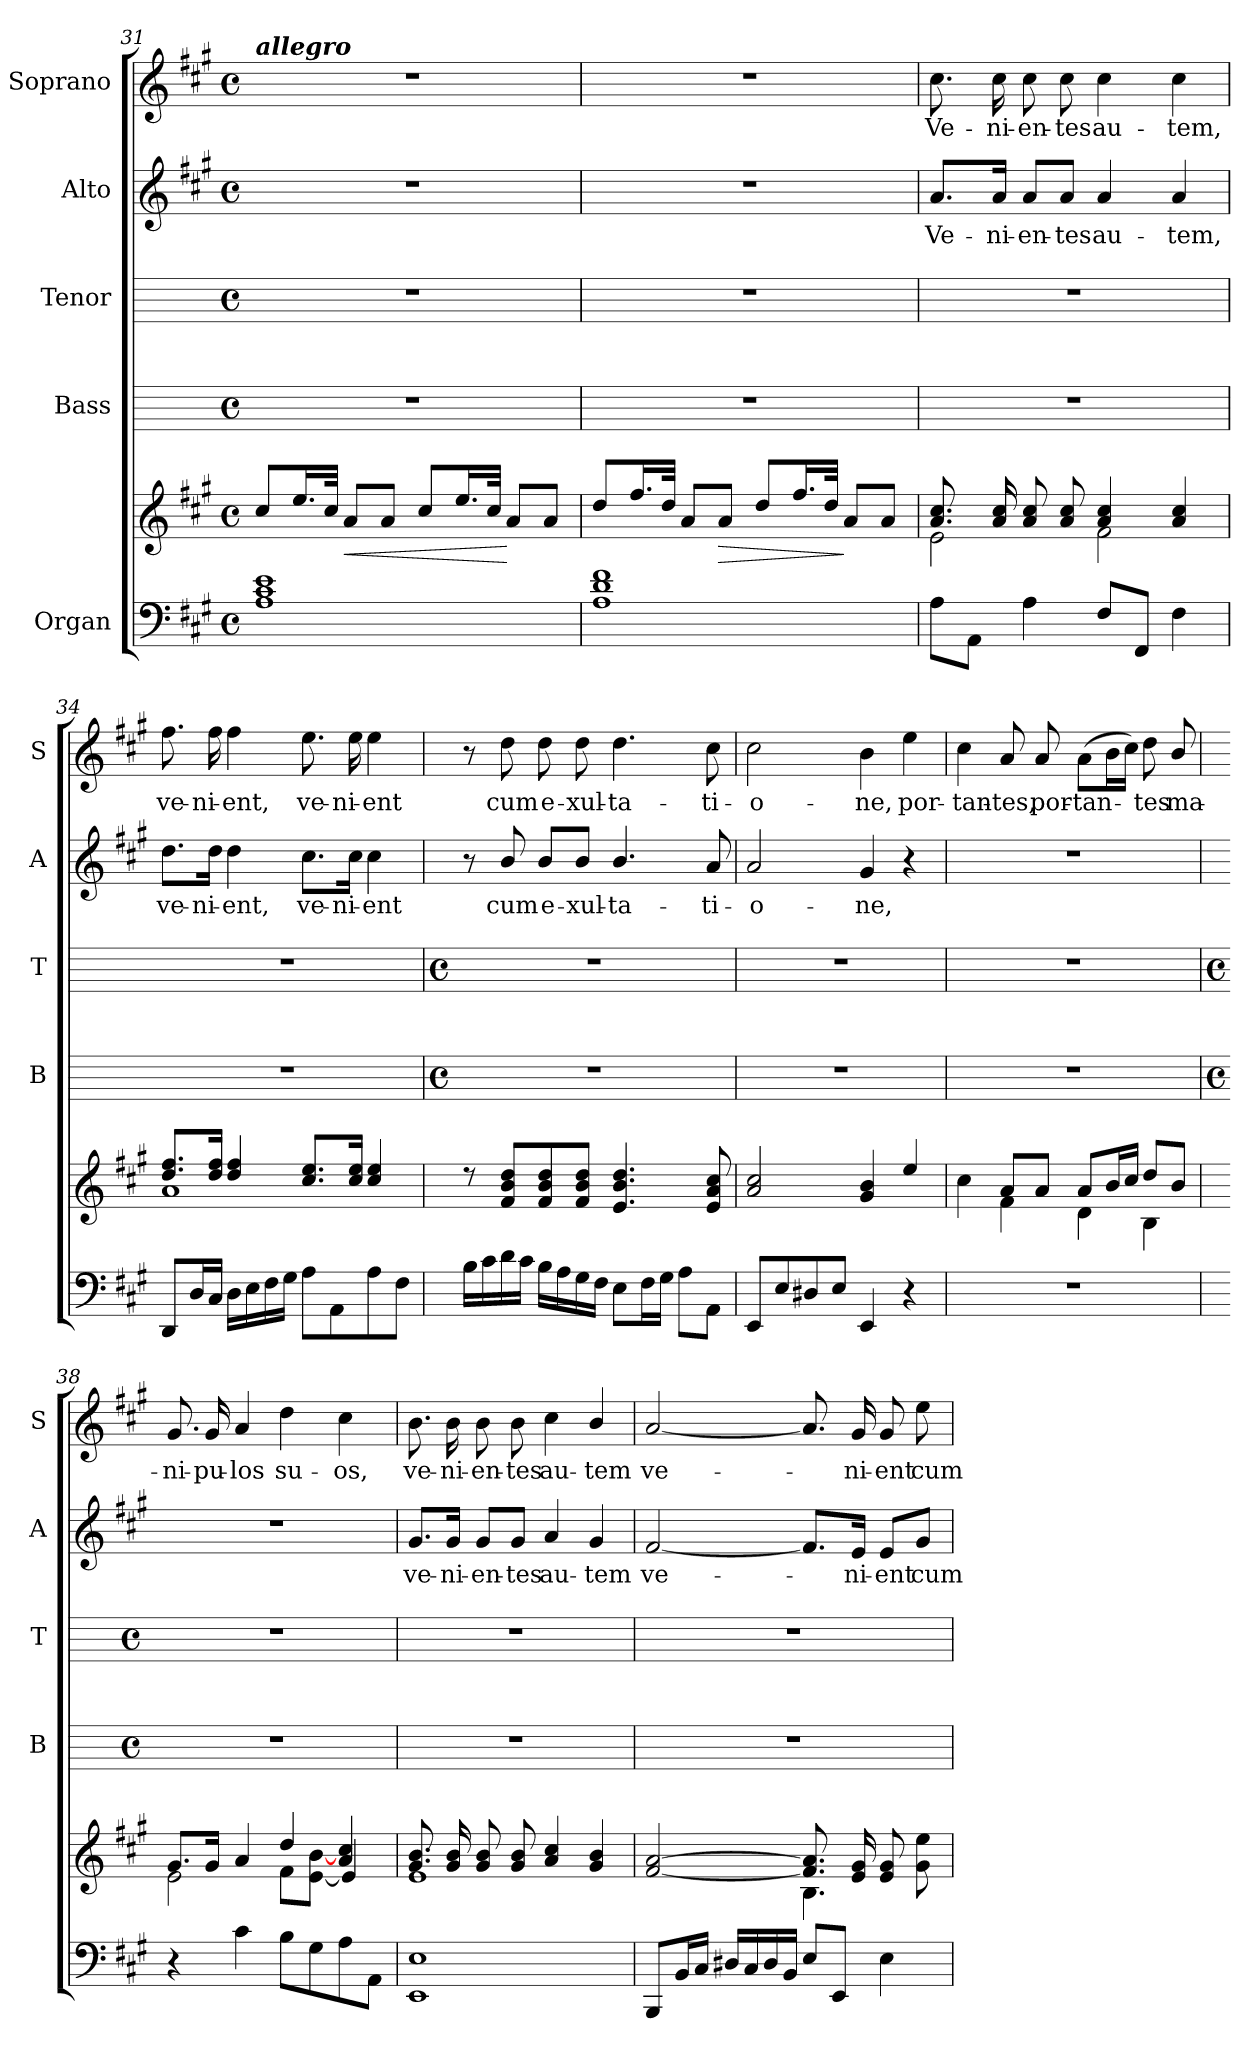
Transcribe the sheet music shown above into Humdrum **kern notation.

**kern	**kern	**dynam	**kern	**kern	**kern	**text	**kern	**text
*part5	*part5	*part5	*part4	*part3	*part2	*part2	*part1	*part1
*staff6	*staff5	*staff5/6	*staff4	*staff3	*staff2	*staff2	*staff1	*staff1
*I"Organ	*	*	*I"Bass	*I"Tenor	*I"Alto	*	*I"Soprano	*
*	*	*	*I'B	*I'T	*I'A	*	*I'S	*
!!LO:LB:g=z
*clefF4	*clefG2	*	*	*	*clefG2	*	*clefG2	*
*k[f#c#g#]	*k[f#c#g#]	*	*	*	*k[f#c#g#]	*	*k[f#c#g#]	*
*A:	*A:	*	*	*	*A:	*	*A:	*
*M4/4	*M4/4	*	*M4/4	*M4/4	*M4/4	*	*M4/4	*
*met(c)	*met(c)	*	*met(c)	*met(c)	*met(c)	*	*met(c)	*
=31	=31	=31	=31	=31	=31	=31	=31	=31
*	*^	*	*	*	*	*	*	*
!	!	!	!	!	!	!	!	!LO:TX:a:Bi:t=allegro	!
1A 1c# 1e	8cc#L	1ryy	.	1r	1r	1r	.	1r	.
.	16.eeL	.	.	.	.	.	.	.	.
.	32cc#JJ	.	.	.	.	.	.	.	.
!	!	!	!LO:HP:b	!	!	!	!	!	!
.	8aL	.	<	.	.	.	.	.	.
.	8aJ	.	.	.	.	.	.	.	.
.	8cc#L	.	.	.	.	.	.	.	.
.	16.eeL	.	.	.	.	.	.	.	.
.	32cc#JJ	.	.	.	.	.	.	.	.
.	8aL	.	[	.	.	.	.	.	.
.	8aJ	.	.	.	.	.	.	.	.
=32	=32	=32	=32	=32	=32	=32	=32	=32	=32
1A 1d 1f#	8ddL	1ryy	.	1r	1r	1r	.	1r	.
.	16.ff#L	.	.	.	.	.	.	.	.
.	32ddJJ	.	.	.	.	.	.	.	.
.	8aL	.	.	.	.	.	.	.	.
!	!	!	!LO:HP:b	!	!	!	!	!	!
.	8aJ	.	>	.	.	.	.	.	.
.	8ddL	.	.	.	.	.	.	.	.
.	16.ff#L	.	.	.	.	.	.	.	.
.	32ddJJ	.	.	.	.	.	.	.	.
.	8aL	.	]	.	.	.	.	.	.
.	8aJ	.	.	.	.	.	.	.	.
=33	=33	=33	=33	=33	=33	=33	=33	=33	=33
!	!	!	!	!	!	!	!LO:LY:b	!	!LO:LY:b
8AL	8.a/ 8.cc#/L	2e\	.	1r	1r	8.a/L	Ve-	8.cc#	Ve-
8AAJ	.	.	.	.	.	.	.	.	.
!	!	!	!	!	!	!	!LO:LY:b	!	!LO:LY:b
.	16a/ 16cc#/L	.	.	.	.	16a/Jk	-ni-	16cc#	-ni-
!	!	!	!	!	!	!	!LO:LY:b	!	!LO:LY:b
4A	8a/ 8cc#/	.	.	.	.	8a/L	-en-	8cc#	-en-
!	!	!	!	!	!	!	!LO:LY:b	!	!LO:LY:b
.	8a/ 8cc#/J	.	.	.	.	8a/J	-tes	8cc#	-tes
!	!	!	!	!	!	!	!LO:LY:b	!	!LO:LY:b
8F#L	4a/ 4cc#/	2f#\	.	.	.	4a	au-	4cc#	au-
8FF#J	.	.	.	.	.	.	.	.	.
!	!	!	!	!	!	!	!LO:LY:b	!	!LO:LY:b
4F#	4a/ 4cc#/	.	.	.	.	4a	-tem,	4cc#	-tem,
=34	=34	=34	=34	=34	=34	=34	=34	=34	=34
!	!	!	!	!	!	!	!LO:LY:b	!	!LO:LY:b
8DDL	8.dd/ 8.ff#/L	1a\	.	1r	1r	8.dd\L	ve-	8.ff#	ve-
16DL	.	.	.	.	.	.	.	.	.
!	!	!	!	!	!	!	!LO:LY:b	!	!LO:LY:b
16C#JJ	16dd/ 16ff#/J	.	.	.	.	16dd\Jk	-ni-	16ff#	-ni-
!	!	!	!	!	!	!	!LO:LY:b	!	!LO:LY:b
16DLL	4dd/ 4ff#/	.	.	.	.	4dd	-ent,	4ff#	-ent,
16E	.	.	.	.	.	.	.	.	.
16F#	.	.	.	.	.	.	.	.	.
16G#JJ	.	.	.	.	.	.	.	.	.
!	!	!	!	!	!	!	!LO:LY:b	!	!LO:LY:b
8AL	8.cc#/ 8.ee/L	.	.	.	.	8.cc#\L	ve-	8.ee	ve-
8AA	.	.	.	.	.	.	.	.	.
!	!	!	!	!	!	!	!LO:LY:b	!	!LO:LY:b
.	16cc#/ 16ee/J	.	.	.	.	16cc#\Jk	-ni-	16ee	-ni-
!	!	!	!	!	!	!	!LO:LY:b	!	!LO:LY:b
8A	4cc#/ 4ee/	.	.	.	.	4cc#	-ent	4ee	-ent
8F#J	.	.	.	.	.	.	.	.	.
!!LO:LB:g=z
=35	=35	=35	=35	=35	=35	=35	=35	=35	=35
*	*	*	*	*M4/4	*M4/4	*	*	*	*
*	*	*	*	*met(c)	*met(c)	*	*	*	*
16BLL	8r	1ryy	.	1r	1r	8r	.	8r	.
16c#	.	.	.	.	.	.	.	.	.
!	!	!	!	!	!	!	!LO:LY:b	!	!LO:LY:b
16d	8f# 8b 8ddL	.	.	.	.	8b/	cum	8dd	cum
16c#JJ	.	.	.	.	.	.	.	.	.
!	!	!	!	!	!	!	!LO:LY:b	!	!LO:LY:b
16BLL	8f# 8b 8dd	.	.	.	.	8b/L	e-	8dd	e-
16A	.	.	.	.	.	.	.	.	.
!	!	!	!	!	!	!	!LO:LY:b	!	!LO:LY:b
16G#	8f# 8b 8ddJ	.	.	.	.	8b/J	-xul-	8dd	-xul-
16F#JJ	.	.	.	.	.	.	.	.	.
!	!	!	!	!	!	!	!LO:LY:b	!	!LO:LY:b
8EL	4.e 4.b 4.dd	.	.	.	.	4.b/	-ta-	4.dd	-ta-
16F#L	.	.	.	.	.	.	.	.	.
16G#JJ	.	.	.	.	.	.	.	.	.
8AL	.	.	.	.	.	.	.	.	.
!	!	!	!	!	!	!	!LO:LY:b	!	!LO:LY:b
8AAJ	8e 8a 8cc#	.	.	.	.	8a	-ti-	8cc#	-ti-
=36	=36	=36	=36	=36	=36	=36	=36	=36	=36
!	!	!	!	!	!	!	!LO:LY:b	!	!LO:LY:b
8EEL	2a 2cc#	1ryy	.	1r	1r	2a	-o-	2cc#	-o-
8E	.	.	.	.	.	.	.	.	.
8D#X	.	.	.	.	.	.	.	.	.
8EJ	.	.	.	.	.	.	.	.	.
!	!	!	!	!	!	!	!LO:LY:b	!	!LO:LY:b
4EE	4g# 4b	.	.	.	.	4g#	-ne,	4b	-ne,
!	!	!	!	!	!	!	!	!	!LO:LY:b
4r	4ee	.	.	.	.	4r	.	4ee	por-
=37	=37	=37	=37	=37	=37	=37	=37	=37	=37
!	!	!	!	!	!	!	!	!	!LO:LY:b
1r	4cc#	4ryy	.	1r	1r	1r	.	4cc#	-tan-
!	!	!	!	!	!	!	!	!	!LO:LY:b
.	8aL	4f#\	.	.	.	.	.	8a	-tes,
!	!	!	!	!	!	!	!	!	!LO:LY:b
.	8aJ	.	.	.	.	.	.	8a	por-
!	!	!	!	!	!	!	!	!	!LO:LY:b
.	8a/L	4d\	.	.	.	.	.	(>8aL	-tan-
.	16b/L	.	.	.	.	.	.	16bL	.
.	16cc#/JJ	.	.	.	.	.	.	16cc#JJ)	.
!	!	!	!	!	!	!	!	!	!LO:LY:b
.	8dd/L	4B\	.	.	.	.	.	8dd	tes
!	!	!	!	!	!	!	!	!	!LO:LY:b
.	8b/J	.	.	.	.	.	.	8b/	ma-
!!LO:LB:g=z
=38	=38	=38	=38	=38	=38	=38	=38	=38	=38
*	*	*	*	*M4/4	*M4/4	*	*	*	*
*	*	*	*	*met(c)	*met(c)	*	*	*	*
!	!	!	!	!	!	!	!	!	!LO:LY:b
4r	8.g#L	2e\	.	1r	1r	1r	.	8.g#	-ni-
!	!	!	!	!	!	!	!	!	!LO:LY:b
.	16g#J	.	.	.	.	.	.	16g#	-pu-
!	!	!	!	!	!	!	!	!	!LO:LY:b
4c#	4a	.	.	.	.	.	.	4a	-los
!	!	!	!	!	!	!	!	!	!LO:LY:b
8BL	4dd/	8f#\L	.	.	.	.	.	4dd	su-
8G#	.	[8e\ [8b\J	.	.	.	.	.	.	.
!	!	!	!	!	!	!	!	!	!LO:LY:b
8A	4a/ 4cc#/	4e/]	.	.	.	.	.	4cc#	-os,
8AAJ	.	.	.	.	.	.	.	.	.
=39	=39	=39	=39	=39	=39	=39	=39	=39	=39
!	!	!	!	!	!	!	!LO:LY:b	!	!LO:LY:b
1EE 1E	8.g# 8.bL	1e\	.	1r	1r	8.g#/L	ve-	8.b	ve-
!	!	!	!	!	!	!	!LO:LY:b	!	!LO:LY:b
.	16g# 16bL	.	.	.	.	16g#/Jk	-ni-	16b	-ni-
!	!	!	!	!	!	!	!LO:LY:b	!	!LO:LY:b
.	8g# 8b	.	.	.	.	8g#/L	-en-	8b	-en-
!	!	!	!	!	!	!	!LO:LY:b	!	!LO:LY:b
.	8g# 8bJ	.	.	.	.	8g#/J	-tes	8b	-tes
!	!	!	!	!	!	!	!LO:LY:b	!	!LO:LY:b
.	4a 4cc#	.	.	.	.	4a	au-	4cc#	au-
!	!	!	!	!	!	!	!LO:LY:b	!	!LO:LY:b
.	4g# 4b	.	.	.	.	4g#	-tem	4b/	-tem
=40	=40	=40	=40	=40	=40	=40	=40	=40	=40
!	!	!	!	!	!	!	!LO:LY:b	!	!LO:LY:b
8BBBL	[2f# [2a	2ryy	.	1r	1r	[2f#	ve-	[2a	ve-
16BBL	.	.	.	.	.	.	.	.	.
16C#JJ	.	.	.	.	.	.	.	.	.
16D#XLL	.	.	.	.	.	.	.	.	.
16C#	.	.	.	.	.	.	.	.	.
16D#	.	.	.	.	.	.	.	.	.
16BBJJ	.	.	.	.	.	.	.	.	.
8EL	8.f#] 8.a]L	4.B\	.	.	.	8.f#/L]	.	8.a]	.
8EEJ	.	.	.	.	.	.	.	.	.
!	!	!	!	!	!	!	!LO:LY:b	!	!LO:LY:b
.	16e 16g#L	.	.	.	.	16e/Jk	ni-	16g#	ni-
!	!	!	!	!	!	!	!LO:LY:b	!	!LO:LY:b
4E	8e 8g#	.	.	.	.	8e/L	-ent	8g#	-ent
!	!	!	!	!	!	!	!LO:LY:b	!	!LO:LY:b
.	8g# 8eeJ	8ryy	.	.	.	8g#/J	cum	8ee	cum
*	*v	*v	*	*	*	*	*	*	*
=	=	=	=	=	=	=	=	=
*-	*-	*-	*-	*-	*-	*-	*-	*-
